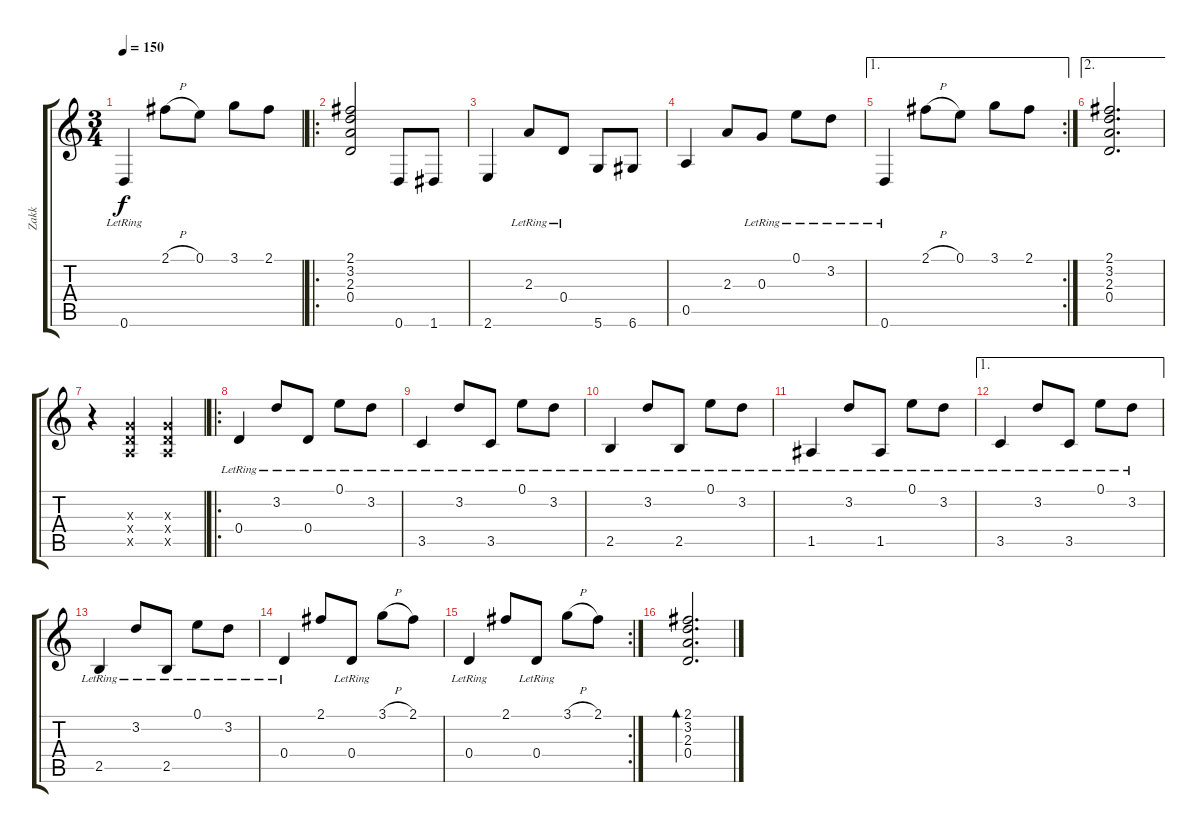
\track ("Zakk" "Zakk") {instrument acousticguitarsteel}
\staff {score tabs}
\tuning (E4 B3 G3 D3 A2 D2) {hide}
\ts (3 4)
\tempo 150
\clef g2
\ks c
0.6{lr}.4{dy f} 2.1{h}.8 0.1.8 3.1.8 2.1.8 |
\ro
(2.1 3.2 2.3 0.4).2 0.6.8 1.6.8 |
2.6.4 2.3{lr}.8 0.4{lr}.8 5.6.8 6.6.8 |
0.5.4 2.3.8 0.3{lr}.8 0.1{lr}.8 3.2{lr}.8 |
\ae 1
\rc 2
0.6{lr}.4 2.1{h}.8 0.1.8 3.1.8 2.1.8 |
\ae 2
(2.1 3.2 2.3 0.4).2{d} |
r.4 (0.3{x} 0.4{x} 0.5{x}).4 (0.3{x} 0.4{x} 0.5{x}).4 |
\ro
0.4{lr}.4 3.2{lr}.8 0.4{lr}.8 0.1{lr}.8 3.2{lr}.8 |
3.5{lr}.4 3.2{lr}.8 3.5{lr}.8 0.1{lr}.8 3.2{lr}.8 |
2.5{lr}.4 3.2{lr}.8 2.5{lr}.8 0.1{lr}.8 3.2{lr}.8 |
1.5{lr}.4 3.2{lr}.8 1.5{lr}.8 0.1{lr}.8 3.2{lr}.8 |
\ae 1
3.5{lr}.4 3.2{lr}.8 3.5{lr}.8 0.1{lr}.8 3.2{lr}.8 |
2.5{lr}.4 3.2{lr}.8 2.5{lr}.8 0.1{lr}.8 3.2{lr}.8 |
0.4{lr}.4 2.1.8 0.4{lr}.8 3.1{h}.8 2.1.8 |
\rc 2
0.4{lr}.4 2.1.8 0.4{lr}.8 3.1{h}.8 2.1.8 |
(2.1 3.2 2.3 0.4).2{d bd 240}
